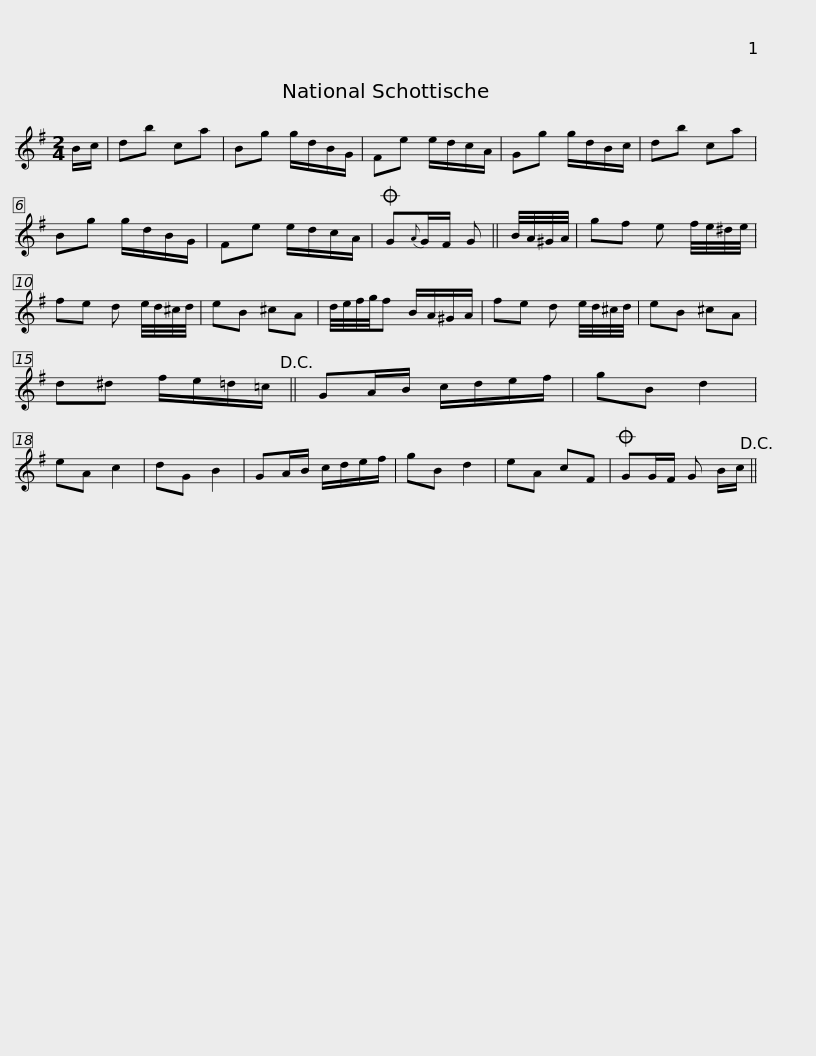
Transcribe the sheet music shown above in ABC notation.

X:1
L:1/8
M:2/4
I:linebreak $
K:G
V:1 treble
V:1
 B/c/ | db ca | Bg g/d/B/G/ | Fe e/d/c/A/ | Gg g/d/B/c/ | %5
 db ca | Bg g/d/B/G/ | Fe e/d/c/A/ |O G{A}G/F/ G ||$ B/4A/4^G/4A/4 | %10
 gf e f/4e/4^d/4e/4 | fe d e/4d/4^c/4d/4 | eB ^cA | d/4e/4f/4g/4f B/A/^G/A/ | fe d e/4d/4^c/4d/4 | %15
 eB ^cA |$ d^d f/e/=d/=c/!D.C.! || GA/B/ c/d/e/f/ | gB d2 | eA c2 | %20
 dG B2 | GA/B/ c/d/e/f/ | gB d2 | eA cF |O GG/F/ G B/c/!D.C.! || %25
